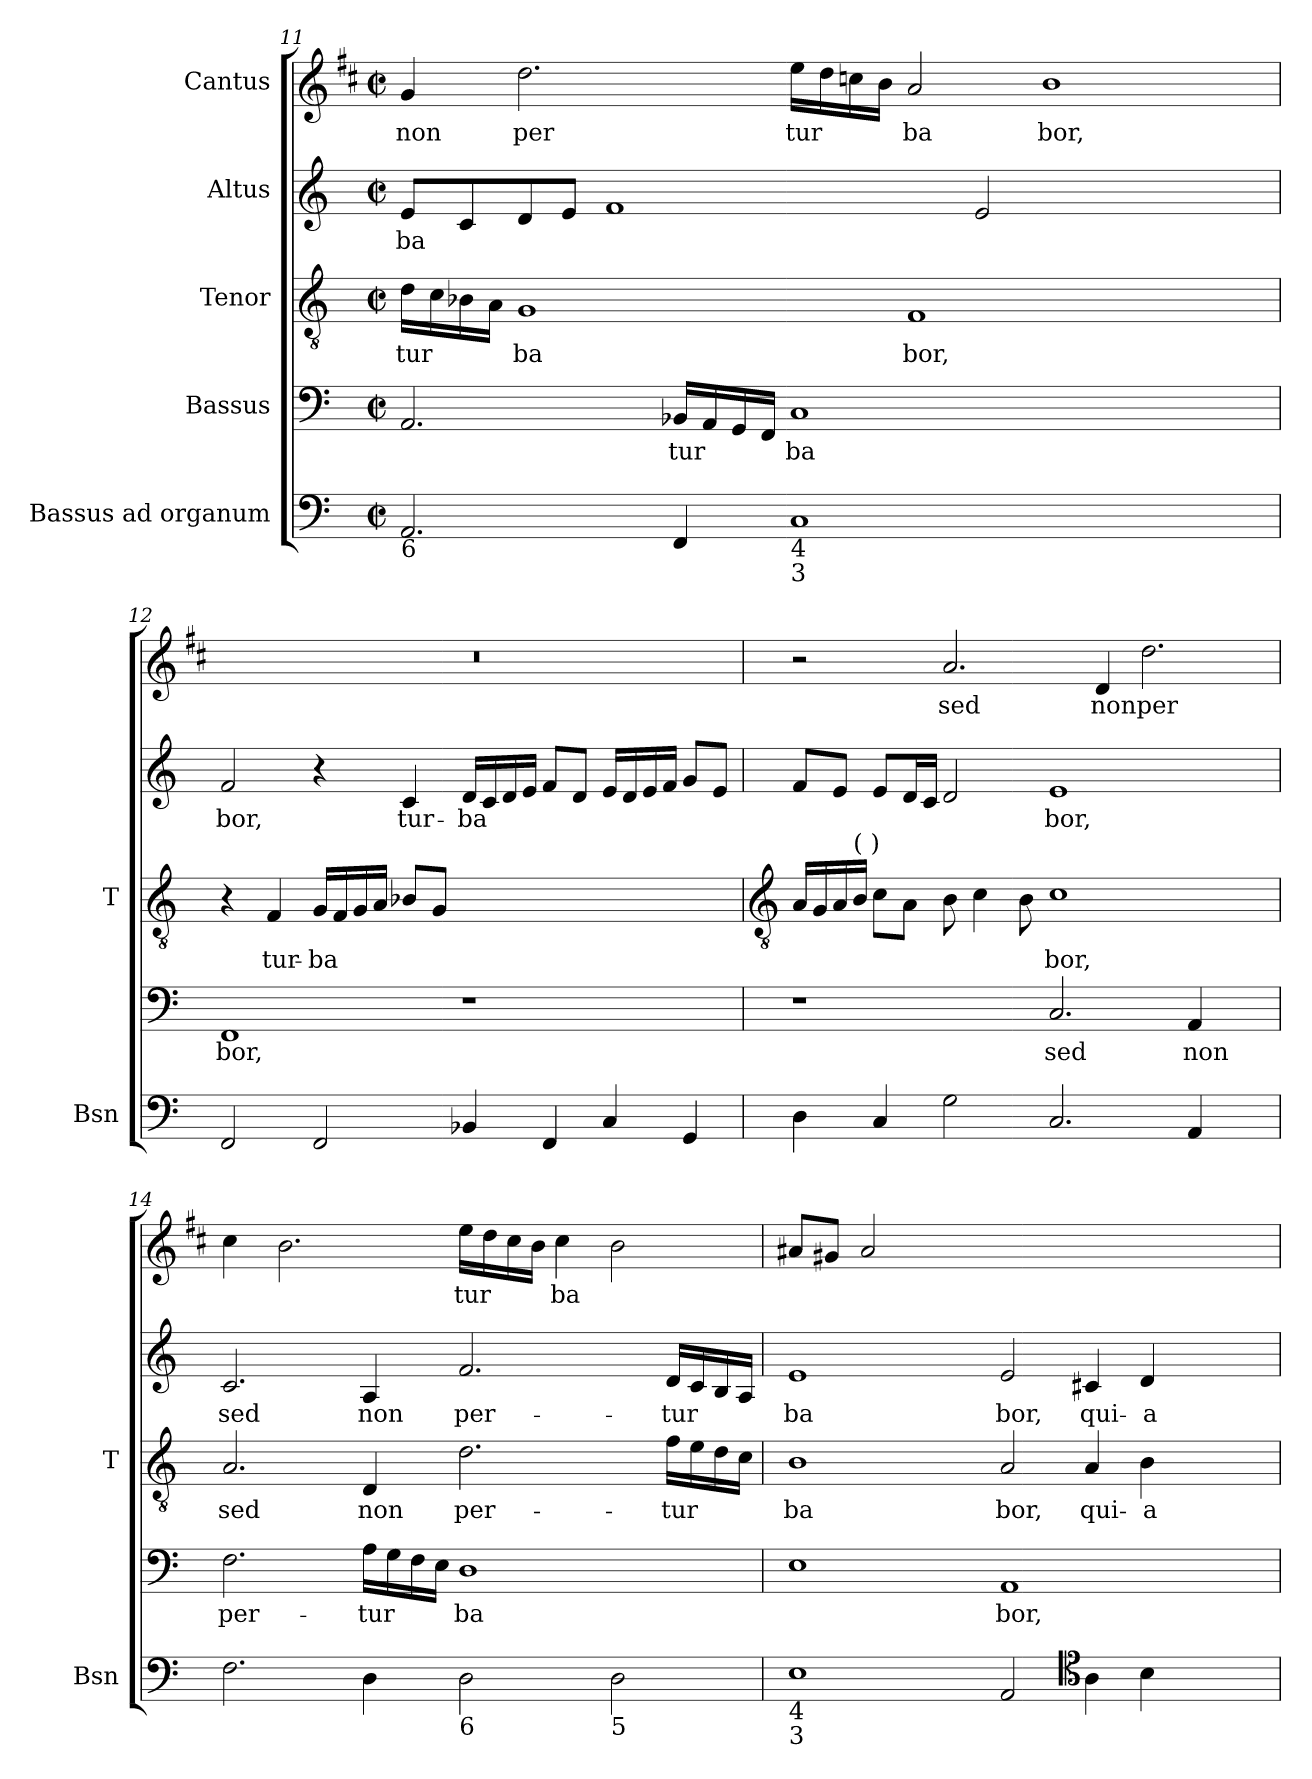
**kern	**kern	**text	**kern	**text	**kern	**text	**kern	**text
*part5	*part4	*part4	*part3	*part3	*part2	*part2	*part1	*part1
*staff5	*staff4	*staff4	*staff3	*staff3	*staff2	*staff2	*staff1	*staff1
*I"Bassus ad organum	*I"Bassus	*	*I"Tenor	*	*I"Altus	*	*I"Cantus	*
*I'Bsn	*	*	*I'T	*	*	*	*	*
*clefF4	*clefF4	*	*clefGv2	*	*clefG2	*	*clefG2	*
*	*	*	*	*	*	*	*ITrd1c2	*
*k[]	*k[]	*	*k[]	*	*k[]	*	*k[]	*
*C:	*C:	*	*C:	*	*C:	*	*C:	*
*M4/2	*M4/2	*	*M4/2	*	*M4/2	*	*M4/2	*
*met(c|)	*met(c|)	*	*met(c|)	*	*met(c|)	*	*met(c|)	*
=11	=11	=11	=11	=11	=11	=11	=11	=11
!LO:TX:b:t=6	!	!	!	!	!	!	!	!
!	!	!	!	!LO:LY:b	!	!LO:LY:b	!	!LO:LY:b
2.AA	2.AA	.	16dLL	tur	8eL	-ba	4f	non
.	.	.	16c	.	.	.	.	.
.	.	.	16B-X	.	8c	.	.	.
.	.	.	16AJJ	.	.	.	.	.
!	!	!	!	!LO:LY:b	!	!	!	!LO:LY:b
.	.	.	1G	ba	8d	.	2.cc	per
.	.	.	.	.	8eJ	.	.	.
.	.	.	.	.	1f	.	.	.
!	!	!LO:LY:b	!	!	!	!	!	!
4FF	16BB-XLL	tur	.	.	.	.	.	.
.	16AA	.	.	.	.	.	.	.
.	16GG	.	.	.	.	.	.	.
.	16FFJJ	.	.	.	.	.	.	.
!LO:TX:b:t=4	!	!	!	!	!	!	!	!
!LO:TX:b:t=3	!	!	!	!	!	!	!	!
!	!	!LO:LY:b	!	!	!	!	!	!LO:LY:b
1C	1C	ba	.	.	.	.	16ddLL	tur
.	.	.	.	.	.	.	16cc	.
.	.	.	.	.	.	.	16b-X	.
.	.	.	.	.	.	.	16aJJ	.
!	!	!	!	!LO:LY:b	!	!	!	!LO:LY:b
.	.	.	1F	bor,	.	.	2g	ba
.	.	.	.	.	2e	.	.	.
!	!	!	!	!	!	!	!	!LO:LY:b
.	.	.	.	.	.	.	1a	bor,
2.ryy	2.ryy	.	.	.	2.ryy	.	.	.
.	.	.	2ryy	.	.	.	.	.
=12	=12	=12	=12	=12	=12	=12	=12	=12
!	!	!LO:LY:b	!	!	!	!LO:LY:b	!	!
2FF	1FF	bor,	4r	.	2f	bor,	0r	.
!	!	!	!	!LO:LY:b	!	!	!	!
.	.	.	4F	tur-	.	.	.	.
!	!	!	!	!LO:LY:b	!	!	!	!
2FF	.	.	16GLL	-ba	4r	.	.	.
.	.	.	16F	.	.	.	.	.
.	.	.	16G	.	.	.	.	.
.	.	.	16AJJ	.	.	.	.	.
!	!	!	!	!	!	!LO:LY:b	!	!
.	.	.	8B-XL	.	4c	tur-	.	.
.	.	.	8GJ	.	.	.	.	.
!	!	!	!	!	!	!LO:LY:b	!	!
4BB-X	1r	.	1ryy	.	16dLL	-ba	.	.
.	.	.	.	.	16c	.	.	.
.	.	.	.	.	16d	.	.	.
.	.	.	.	.	16eJJ	.	.	.
4FF	.	.	.	.	8fL	.	.	.
.	.	.	.	.	8dJ	.	.	.
4C	.	.	.	.	16eLL	.	.	.
.	.	.	.	.	16d	.	.	.
.	.	.	.	.	16e	.	.	.
.	.	.	.	.	16fJJ	.	.	.
4GG	.	.	.	.	8gL	.	.	.
.	.	.	.	.	8eJ	.	.	.
!!LO:LB:g=z
=13	=13	=13	=13	=13	=13	=13	=13	=13
*	*	*	*clefGv2	*	*	*	*	*
4D	1r	.	16ALL	.	8fL	.	2r	.
.	.	.	16G	.	.	.	.	.
.	.	.	16A	.	8eJ	.	.	.
!	!	!	!LO:TX:a:t=(  )	!	!	!	!	!
.	.	.	16BJJ	.	.	.	.	.
4C	.	.	8cL	.	8eL	.	.	.
.	.	.	8AJ	.	16dL	.	.	.
.	.	.	.	.	16cJJ	.	.	.
!	!	!	!	!	!	!	!	!LO:LY:b
2G	.	.	8B	.	2d	.	2.g	sed
.	.	.	4c	.	.	.	.	.
.	.	.	8B	.	.	.	.	.
!	!	!LO:LY:b	!	!LO:LY:b	!	!LO:LY:b	!	!
2.C	2.C	sed	1c	bor,	1e	bor,	.	.
!	!	!	!	!	!	!	!	!LO:LY:b
.	.	.	.	.	.	.	4c	non
!	!	!	!	!	!	!	!	!LO:LY:b
.	.	.	.	.	.	.	2.cc	per
!	!	!LO:LY:b	!	!	!	!	!	!
4AA	4AA	non	.	.	.	.	.	.
4ryy	4ryy	.	4ryy	.	4ryy	.	.	.
=14	=14	=14	=14	=14	=14	=14	=14	=14
!	!	!LO:LY:b	!	!LO:LY:b	!	!LO:LY:b	!	!
2.F	2.F	per-	2.A	sed	2.c	sed	4b	.
.	.	.	.	.	.	.	2.a	.
!	!	!LO:LY:b	!	!LO:LY:b	!	!LO:LY:b	!	!
4D	16ALL	-tur	4D	non	4A	non	.	.
.	16G	.	.	.	.	.	.	.
.	16F	.	.	.	.	.	.	.
.	16EJJ	.	.	.	.	.	.	.
!LO:TX:b:t=6	!	!	!	!	!	!	!	!
!	!	!LO:LY:b	!	!LO:LY:b	!	!LO:LY:b	!	!LO:LY:b
2D	1D	ba	2.d	per-	2.f	per-	16ddLL	tur
.	.	.	.	.	.	.	16cc	.
.	.	.	.	.	.	.	16b	.
.	.	.	.	.	.	.	16aJJ	.
!	!	!	!	!	!	!	!	!LO:LY:b
.	.	.	.	.	.	.	4b	ba
!LO:TX:b:t=5	!	!	!	!	!	!	!	!
2D	.	.	.	.	.	.	2a	.
!	!	!	!	!LO:LY:b	!	!LO:LY:b	!	!
.	.	.	16fLL	-tur	16dLL	-tur	.	.
.	.	.	16e	.	16c	.	.	.
.	.	.	16d	.	16B	.	.	.
.	.	.	16cJJ	.	16AJJ	.	.	.
=15	=15	=15	=15	=15	=15	=15	=15	=15
!LO:TX:b:t=4	!	!	!	!	!	!	!	!
!LO:TX:b:t=3	!	!	!	!	!	!	!	!
!	!	!	!	!LO:LY:b	!	!LO:LY:b	!	!
1E	1E	.	1B	ba	1e	ba	8g#XL	.
.	.	.	.	.	.	.	8f#XJ	.
.	.	.	.	.	.	.	2g#	.
!	!	!	!	!	!	!	!	!LO:LY:b
.	.	.	.	.	.	.	[1ayy	bor,
!	!	!LO:LY:b	!	!LO:LY:b	!	!LO:LY:b	!	!
2AA	1AA	bor,	2A	bor,	2e	bor,	.	.
*clefC4	*	*	*	*	*	*	*	*
!	!	!	!	!LO:LY:b	!	!LO:LY:b	!	!
4A	.	.	4A	qui-	4c#X	qui-	.	.
!	!	!	!	!LO:LY:b	!	!LO:LY:b	!	!
4B	.	.	4B	-a	4d	-a	2.ayy_	.
2ryy	2ryy	.	2ryy	.	2ryy	.	.	.
=	=	=	=	=	=	=	=	=
*-	*-	*-	*-	*-	*-	*-	*-	*-
